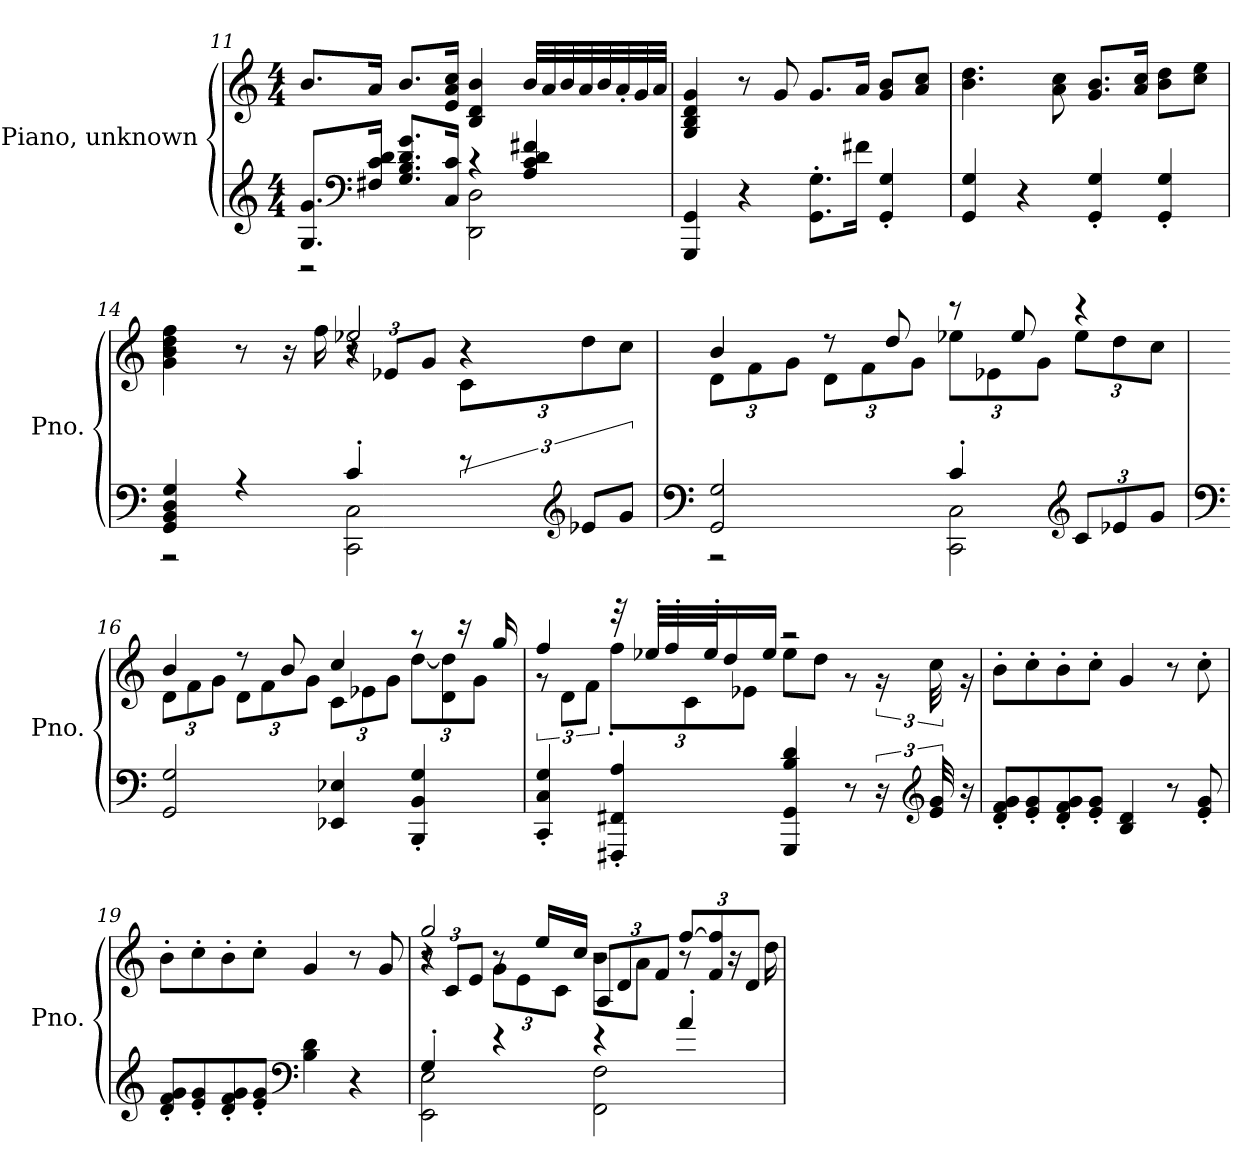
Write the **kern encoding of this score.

**kern	**kern
*part1	*part1
*staff2	*staff1
*I"Piano, unknown	*
*I'Pno.	*
*clefG2	*clefG2
*k[]	*k[]
*M4/4	*M4/4
=11	=11
*^	*
8.G/ 8.g/L	2r	8.b/L
*clefF4	*	*
16F#X/ 16c/ 16d/Jk	.	16a/Jk
8.G/ 8.B/ 8.d/ 8.g/L	.	8.b/L
16C/ 16c/Jk	.	16e/ 16a/ 16cc/Jk
4r	2DD\ 2D\	4B/ 4d/ 4b/
4A/ 4c/ 4d/ 4f#X/	.	32b/LLL
.	.	32a/
.	.	32b/
.	.	32a/
.	.	32b/
.	.	32a'/
.	.	32g/
.	.	32a/JJJ
*v	*v	*
!!LO:PB:g=z
=12	=12
4GGG/ 4GG/	4G/ 4B/ 4d/ 4g/
4r	8r
.	8g/
8.GG\' 8.G\'L	8.g/L
16f#X\Jk	16a/Jk
4GG/' 4G/'	8g/ 8b/L
.	8a/ 8cc/J
=13	=13
4GG/ 4G/	4.b\ 4.dd\
4r	.
.	8a\ 8cc\
4GG/' 4G/'	8.g/ 8.b/L
.	16a/ 16cc/Jk
4GG/' 4G/'	8b\ 8dd\L
.	8cc\ 8ee\J
=14	=14
*^	*^
*	*	*	*^
4GG/ 4BB/ 4D/ 4G/	2r	2r	4g\ 4b\ 4dd\ 4ff\	2r
4r	.	.	8r	.
.	.	.	16r	.
.	.	.	16ff\	.
4c'/	2CC\ 2C\	2ee-X/	4r	12r
.	.	.	.	12e-X/L
.	.	.	.	12g/J
*	*	*	*Xbrackettup	*
12r	.	.	12c\L	4r
*clefG2	*	*	*	*
12e-X/L	.	.	12dd\	.
12g/J	.	.	12cc\J	.
*	*	*v	*v	*v
!!LO:LB:g=z
=15	=15	=15
*clefF4	*	*
*	*	*^
2GG/ 2G/	2r	4b/	12d\L
.	.	.	12f\
.	.	.	12g\J
.	.	8r	12d\L
.	.	.	12f\
.	.	8dd/	.
.	.	.	12g\J
4c'/	2CC\ 2C\	8r	12ee-X\L
.	.	.	12e-X\
.	.	8ee-/	.
.	.	.	12g\J
*clefG2	*	*	*
*Xbrackettup	*	*	*
12c/L	.	4r	12ee-\L
12e-X/	.	.	12dd\
12g/J	.	.	12cc\J
*v	*v	*	*
=16	=16	=16
*clefF4	*	*
2GG/ 2G/	4b/	12d\L
.	.	12f\
.	.	12g\J
.	8r	12d\L
.	.	12f\
.	8b/	.
.	.	12g\J
4EE-X/ 4E-X/	4cc/	12c\L
.	.	12e-X\
.	.	12g\J
4BBB/' 4BB/' 4G/'	8r	[12dd\L
.	.	12d\ 12dd\]
.	16r	.
.	.	12g\J
.	16gg/	.
!!LO:LB:g=z	!!
=17	=17	=17
*	*	*brackettup
4CC/' 4C/' 4G/'	4ff/	12r
.	.	12d\L
.	.	12f\J
*	*	*Xbrackettup
4FFF#X/' 4FF#X/' 4A/'	32r	12ff'\L
.	32ee-X'/LLL	.
.	32ff'/	.
.	.	12c\
.	32ee-'/J	.
.	16dd/	.
.	.	12e-X\J
.	16ee-/JJ	.
4GGG/ 4GG/ 4B/ 4d/	2r	8ee-\L
.	.	8dd\J
8r	.	8r
*brackettup	*	*brackettup
24r	.	24r
*clefG2	*	*
48e/ 48g/	.	48cc\
16r	.	16r
*	*v	*v
=18	=18
8d/' 8f/' 8g/'L	8b'\L
8e/' 8g/'	8cc'\
8d/' 8f/' 8g/'	8b'\
8e/' 8g/'J	8cc'\J
4B/ 4d/	4g/
8r	8r
8e/' 8g/'	8cc'\
=19	=19
8d/' 8f/' 8g/'L	8b'\L
8e/' 8g/'	8cc'\
8d/' 8f/' 8g/'	8b'\
8e/' 8g/'J	8cc'\J
*clefF4	*
4B\ 4d\	4g/
4r	8r
.	8g/
!!LO:LB:g=z
=20	=20
*^	*^
*	*	*	*^
4G'/	2EE\ 2E\	2gg/	4r	12r
.	.	.	.	12c/L
.	.	.	.	12e/J
*	*	*	*Xbrackettup	*
4r	.	.	12g\L	8r
.	.	.	12e\	.
.	.	.	.	16ee/LL
.	.	.	12c\J	.
.	.	.	.	16cc/JJ
4r	2FF\ 2F\	2r	8b\L	12A/L
.	.	.	.	12d/
.	.	.	8a\J	.
.	.	.	.	12f/J
4a'/	.	.	8r	[12ff/L
.	.	.	.	12f/ 12ff/]
.	.	.	16r	.
.	.	.	.	12d/J
.	.	.	16dd\	.
*v	*v	*	*	*
*	*v	*v	*v
=	=
*-	*-
